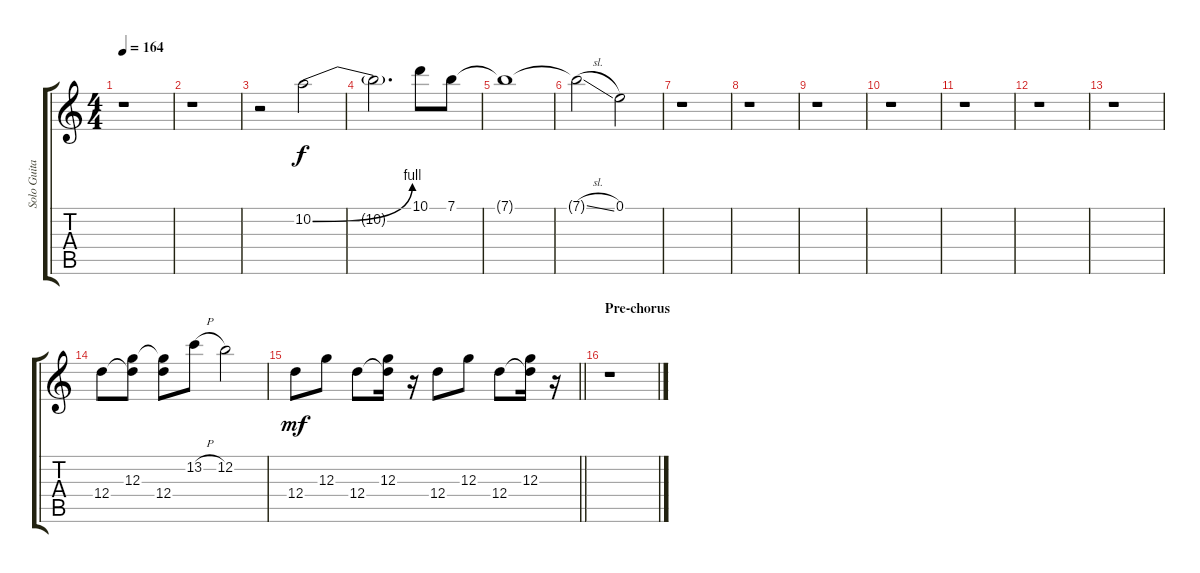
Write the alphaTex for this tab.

\track ("Solo Guitar 2 (Ritchie Blackmore)" "Solo Guita") {instrument overdrivenguitar}
\staff {score tabs}
\tuning (E4 B3 G3 D3 A2 E2) {hide}
\ts (4 4)
\tempo 164
\clef g2
\ks c
r.1{dy f} |
r.1 |
r.2 10.2{be (bend 0 0 60 4)}.2 |
10.2{t}.2{d} 10.1.8 7.1.8 |
7.1{t}.1 |
7.1{sl t}.2 0.1.2 |
r.1 |
r.1 |
r.1 |
r.1 |
r.1 |
r.1 |
r.1 |
12.4.8 (12.3 12.4{t}).8 (12.3{t} 12.4).8 13.2{h}.8 12.2.2 |
\barLineRight lightlight
12.4.8{dy mf} 12.3.8 12.4.8 (12.3 12.4{t}).16 r.16 12.4.8 12.3.8 12.4.8 (12.3 12.4{t}).16 r.16 |
\section ("" "Pre-chorus")
r.1
